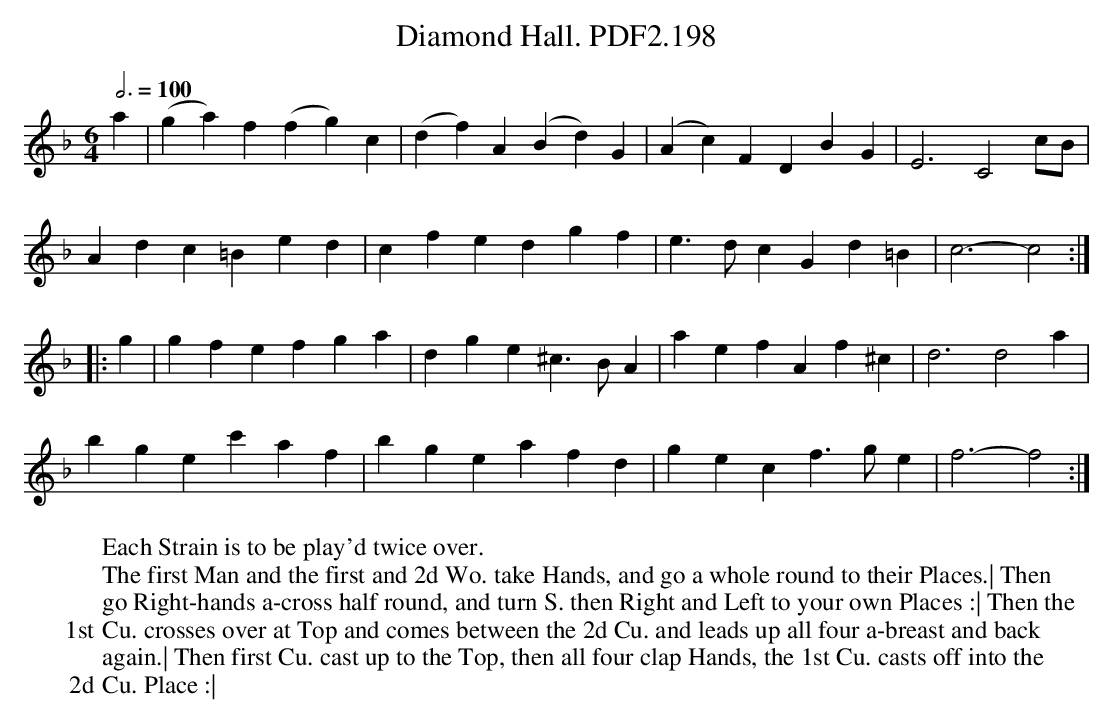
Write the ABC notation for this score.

X:1
T:Diamond Hall. PDF2.198
M:6/4
L:1/4
Q:3/4=100
K:F
a|(ga)f(fg)c|(df)A(Bd)G|(Ac)FDBG|E3C2c/B/|
Adc=Bed|cfedgf|e>dcGd=B|c3-c2:|
|:g|gfefga|dge^c>BA|aefAf^c|d3d2a|
bge c'af|bge afd|gecf>ge|f3-f2:|
W:Each Strain is to be play'd twice over.
W:The first Man and the first and 2d Wo. take Hands, and go a whole round to their Places.| Then
W:go Right-hands a-cross half round, and turn S. then Right and Left to your own Places :| Then the
W: 1st Cu. crosses over at Top and comes between the 2d Cu. and leads up all four a-breast and back
W:again.| Then first Cu. cast up to the Top, then all four clap Hands, the 1st Cu. casts off into the
W: 2d Cu. Place :|
